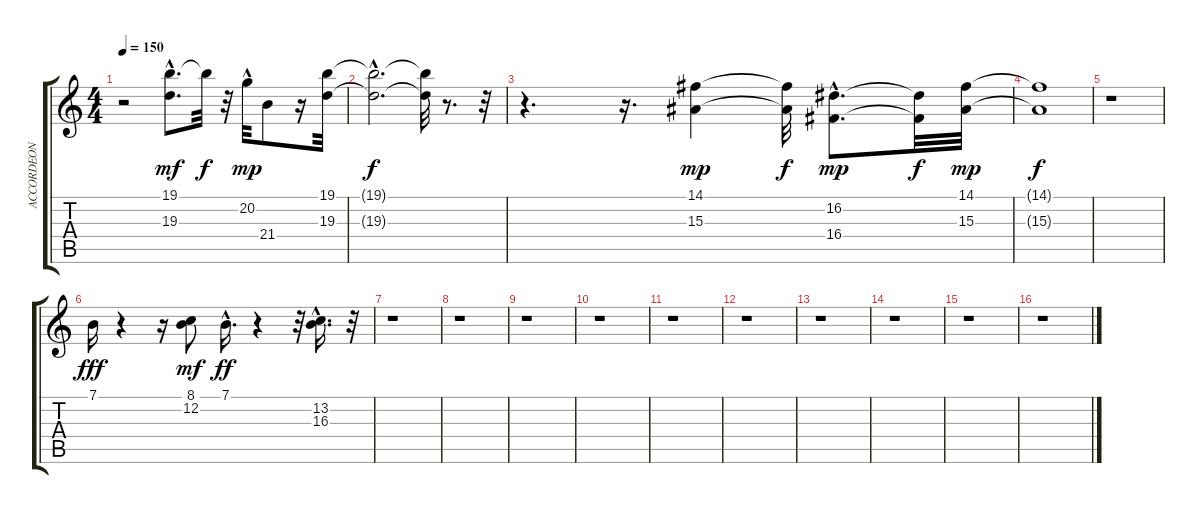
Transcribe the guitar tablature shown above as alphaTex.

\track ("ACCORDEON" "ACCORDEON") {instrument tangoaccordion}
\staff {score tabs}
\tuning (E4 B3 G3 D3 A2 E2) {hide}
\ts (4 4)
\tempo 150
\clef g2
\ks c
r.2{dy f} (19.1{hac} 19.3{hac}).8{d dy mf} 19.1{t}.32{dy f} r.32 20.2{hac}.32{dy mp} 21.4.8 r.16 (19.1 19.3).32 |
(19.1{hac t} 19.3{hac t}).2{d dy f} (19.1{t} 19.3{t}).32 r.8{d} r.32 |
r.4{d} r.16{d} (14.1 15.3).4{dy mp} (14.1{t} 15.3{t}).32{dy f} (16.2{hac} 16.4{hac}).8{d dy mp} (16.2{t} 16.4{t}).32{dy f} (14.1 15.3).32{dy mp} |
(14.1{t} 15.3{t}).1{dy f} |
r.1 |
7.1.16{dy fff volume 14} r.4 r.16 (8.1 12.2).8{dy mf} 7.1{hac}.16{d dy ff} r.4 r.32 (13.2{hac} 16.3).16{d} r.32 |
r.1 |
r.1 |
r.1 |
r.1 |
r.1 |
r.1 |
r.1 |
r.1 |
r.1 |
r.1
